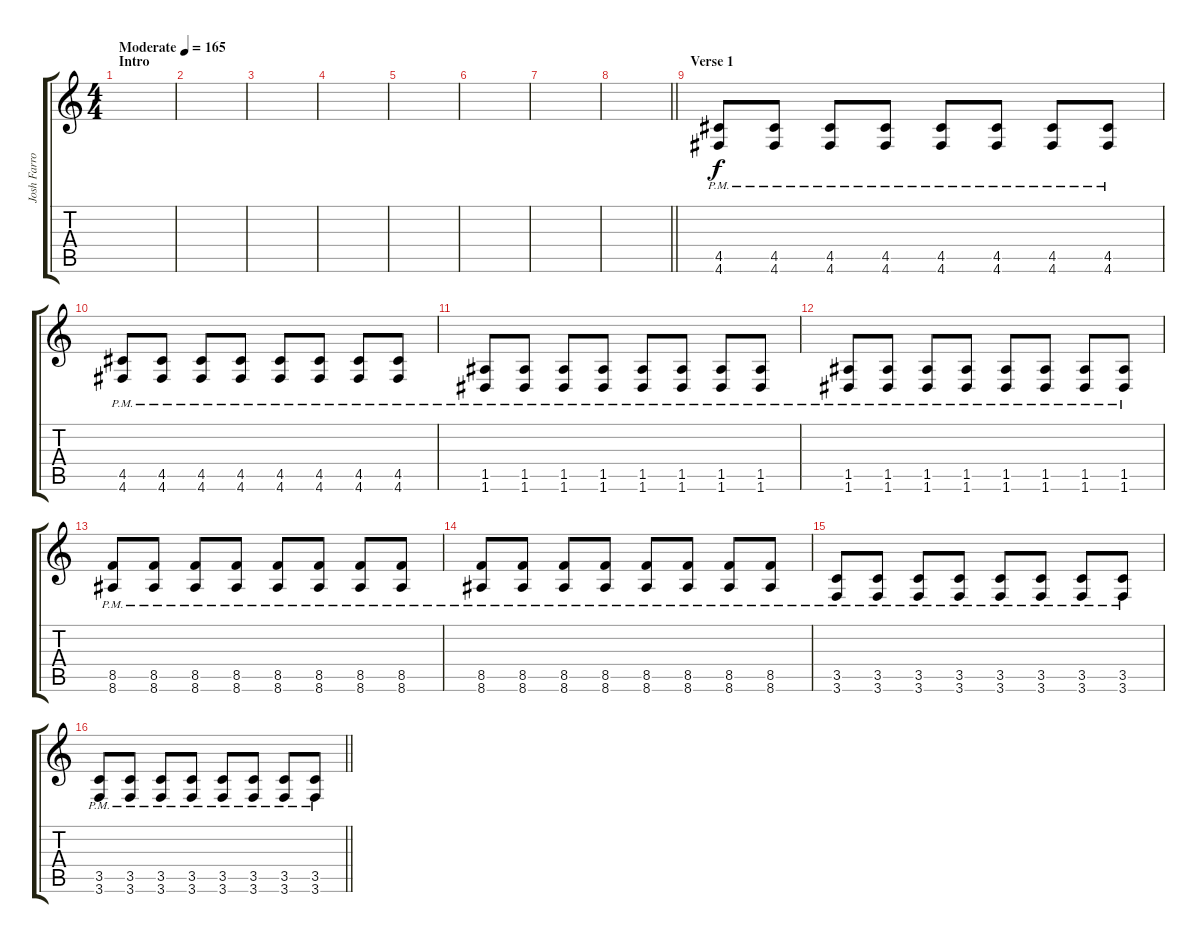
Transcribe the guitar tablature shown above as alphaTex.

\track ("Josh Farro (Rhythm Guitar/Left)" "Josh Farro") {instrument distortionguitar}
\staff {score tabs}
\tuning (E4 B3 G3 D3 A2 D2) {hide}
\ts (4 4)
\section ("" "Intro")
\tempo (165 "Moderate")
\clef g2
\ks c
|
|
|
|
|
|
|
\barLineRight lightlight
|
\section ("" "Verse 1")
(4.5{pm} 4.6{pm}).8 (4.5{pm} 4.6{pm}).8 (4.5{pm} 4.6{pm}).8 (4.5{pm} 4.6{pm}).8 (4.5{pm} 4.6{pm}).8 (4.5{pm} 4.6{pm}).8 (4.5{pm} 4.6{pm}).8 (4.5{pm} 4.6{pm}).8 |
(4.5{pm} 4.6{pm}).8 (4.5{pm} 4.6{pm}).8 (4.5{pm} 4.6{pm}).8 (4.5{pm} 4.6{pm}).8 (4.5{pm} 4.6{pm}).8 (4.5{pm} 4.6{pm}).8 (4.5{pm} 4.6{pm}).8 (4.5{pm} 4.6{pm}).8 |
(1.5{pm} 1.6{pm}).8 (1.5{pm} 1.6{pm}).8 (1.5{pm} 1.6{pm}).8 (1.5{pm} 1.6{pm}).8 (1.5{pm} 1.6{pm}).8 (1.5{pm} 1.6{pm}).8 (1.5{pm} 1.6{pm}).8 (1.5{pm} 1.6{pm}).8 |
(1.5{pm} 1.6{pm}).8 (1.5{pm} 1.6{pm}).8 (1.5{pm} 1.6{pm}).8 (1.5{pm} 1.6{pm}).8 (1.5{pm} 1.6{pm}).8 (1.5{pm} 1.6{pm}).8 (1.5{pm} 1.6{pm}).8 (1.5{pm} 1.6{pm}).8 |
(8.5{pm} 8.6{pm}).8 (8.5{pm} 8.6{pm}).8 (8.5{pm} 8.6{pm}).8 (8.5{pm} 8.6{pm}).8 (8.5{pm} 8.6{pm}).8 (8.5{pm} 8.6{pm}).8 (8.5{pm} 8.6{pm}).8 (8.5{pm} 8.6{pm}).8 |
(8.5{pm} 8.6{pm}).8 (8.5{pm} 8.6{pm}).8 (8.5{pm} 8.6{pm}).8 (8.5{pm} 8.6{pm}).8 (8.5{pm} 8.6{pm}).8 (8.5{pm} 8.6{pm}).8 (8.5{pm} 8.6{pm}).8 (8.5{pm} 8.6{pm}).8 |
(3.5{pm} 3.6{pm}).8 (3.5{pm} 3.6{pm}).8 (3.5{pm} 3.6{pm}).8 (3.5{pm} 3.6{pm}).8 (3.5{pm} 3.6{pm}).8 (3.5{pm} 3.6{pm}).8 (3.5{pm} 3.6{pm}).8 (3.5{pm} 3.6{pm}).8 |
\barLineRight lightlight
(3.5{pm} 3.6{pm}).8 (3.5{pm} 3.6{pm}).8 (3.5{pm} 3.6{pm}).8 (3.5{pm} 3.6{pm}).8 (3.5{pm} 3.6{pm}).8 (3.5{pm} 3.6{pm}).8 (3.5{pm} 3.6{pm}).8 (3.5{pm} 3.6{pm}).8
